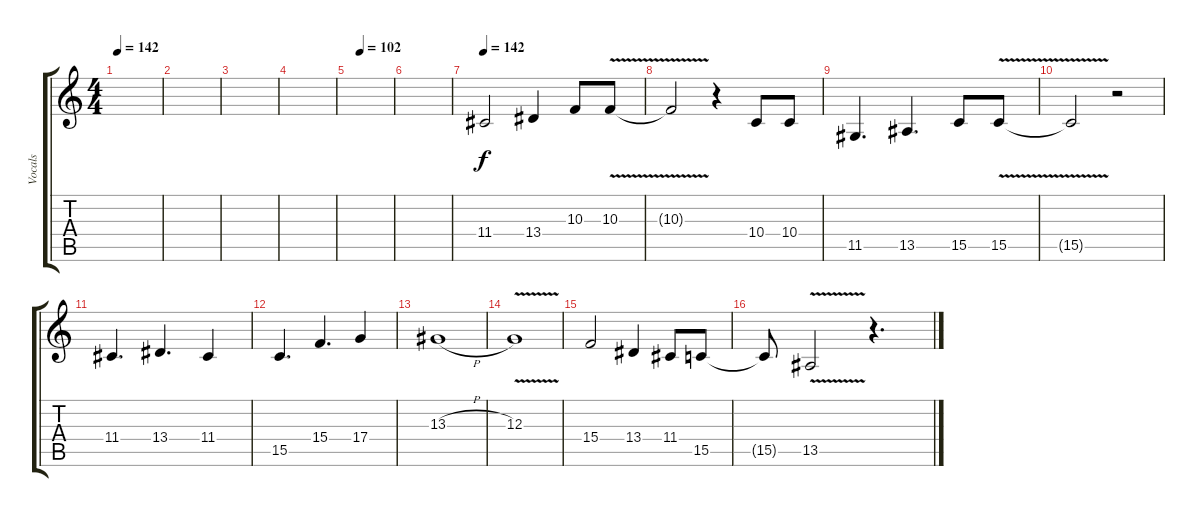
\track ("Vocals" "Vocals") {instrument flute}
\staff {score tabs}
\tuning (E4 B3 G3 D3 A2 E2) {hide}
\ts (4 4)
\tempo 142
\clef g2
\ks c
|
|
|
|
\tempo (102 0.25)
|
|
\tempo 142
11.4.2 13.4.4 10.3.8 10.3{v}.8 |
10.3{t}.2 r.4 10.4.8 10.4.8 |
11.5.4{d} 13.5.4{d} 15.5.8 15.5{v}.8 |
15.5{t}.2 r.2 |
11.4.4{d} 13.4.4{d} 11.4.4 |
15.5.4{d} 15.4.4{d} 17.4.4 |
13.3{h}.1 |
12.3{v}.1 |
15.4.2 13.4.4 11.4.8 15.5.8 |
15.5{t}.8 13.5{v}.2 r.4{d}
